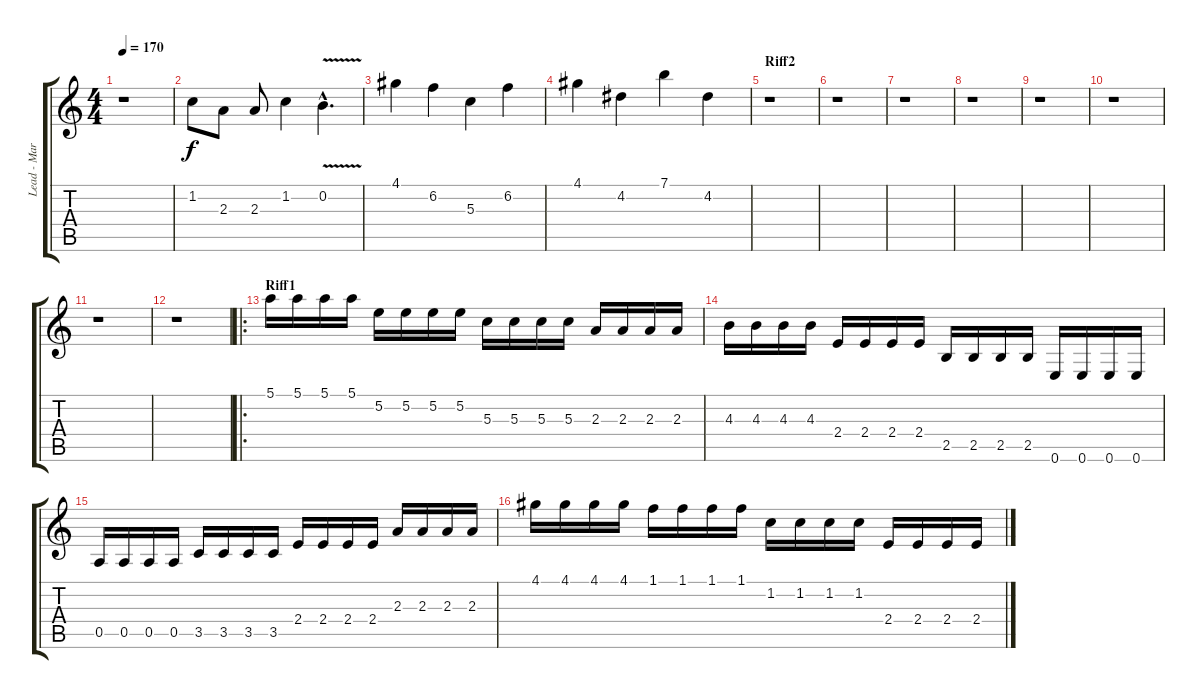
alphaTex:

\track ("Lead - Marcus E. Norman" "Lead - Mar") {instrument distortionguitar}
\staff {score tabs}
\tuning (E4 B3 G3 D3 A2 E2) {hide}
\ts (4 4)
\tempo 170
\clef g2
\ks c
r.1{dy f} |
1.2.8 2.3.8 2.3.8 1.2.4 0.2{v hac}.4{d} |
4.1.4 6.2.4 5.3.4 6.2.4 |
4.1.4 4.2.4 7.1.4 4.2.4 |
\section ("" "Riff2")
r.1 |
r.1 |
r.1 |
r.1 |
r.1 |
r.1 |
r.1 |
r.1 |
\ro
\section ("" "Riff1")
5.1.16 5.1.16 5.1.16 5.1.16 5.2.16 5.2.16 5.2.16 5.2.16 5.3.16 5.3.16 5.3.16 5.3.16 2.3.16 2.3.16 2.3.16 2.3.16 |
4.3.16 4.3.16 4.3.16 4.3.16 2.4.16 2.4.16 2.4.16 2.4.16 2.5.16 2.5.16 2.5.16 2.5.16 0.6.16 0.6.16 0.6.16 0.6.16 |
0.5.16 0.5.16 0.5.16 0.5.16 3.5.16 3.5.16 3.5.16 3.5.16 2.4.16 2.4.16 2.4.16 2.4.16 2.3.16 2.3.16 2.3.16 2.3.16 |
4.1.16 4.1.16 4.1.16 4.1.16 1.1.16 1.1.16 1.1.16 1.1.16 1.2.16 1.2.16 1.2.16 1.2.16 2.4.16 2.4.16 2.4.16 2.4.16
